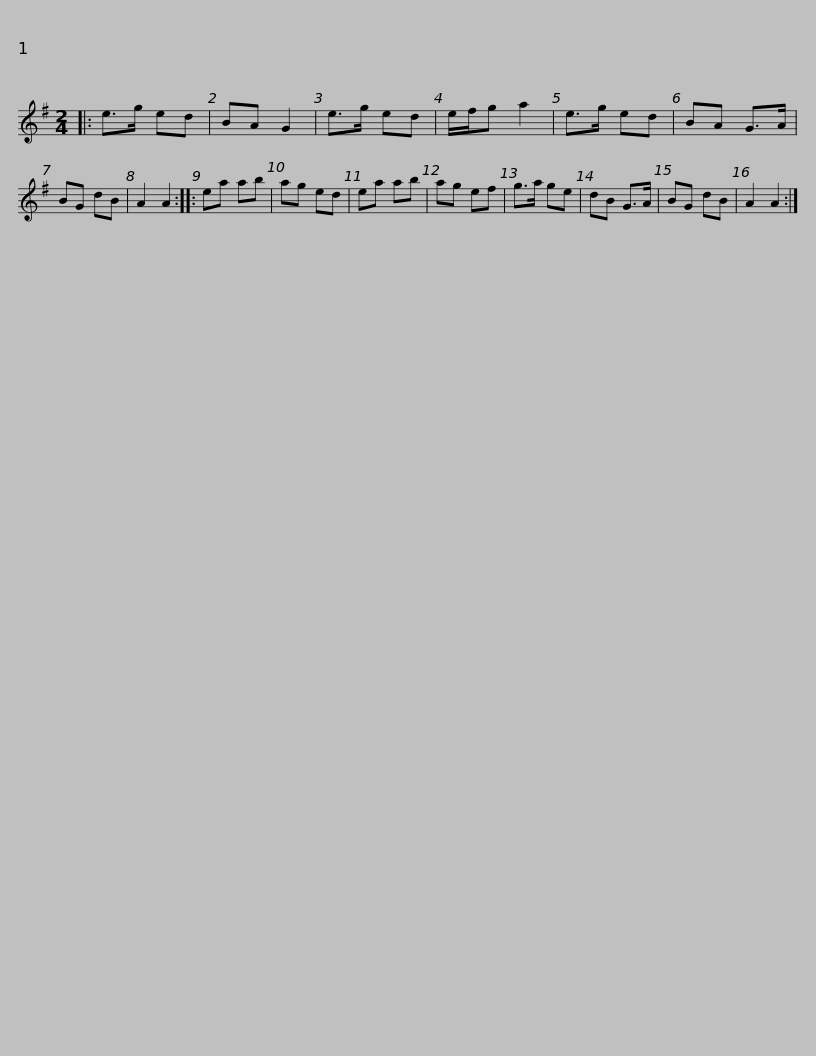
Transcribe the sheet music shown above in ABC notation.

X:1
L:1/8
M:2/4
I:linebreak $
K:G
V:1 treble
V:1
|: e>g ed | BA G2 | e>g ed | e/f/g a2 | e>g ed | %5
 BA G>A | BG dB | A2 A2 :: ea ab | ag ed |$ %10
 ea ab | ag ef | g>a ge | dB G>A | BG dB | %15
 A2 A2 :| %16
